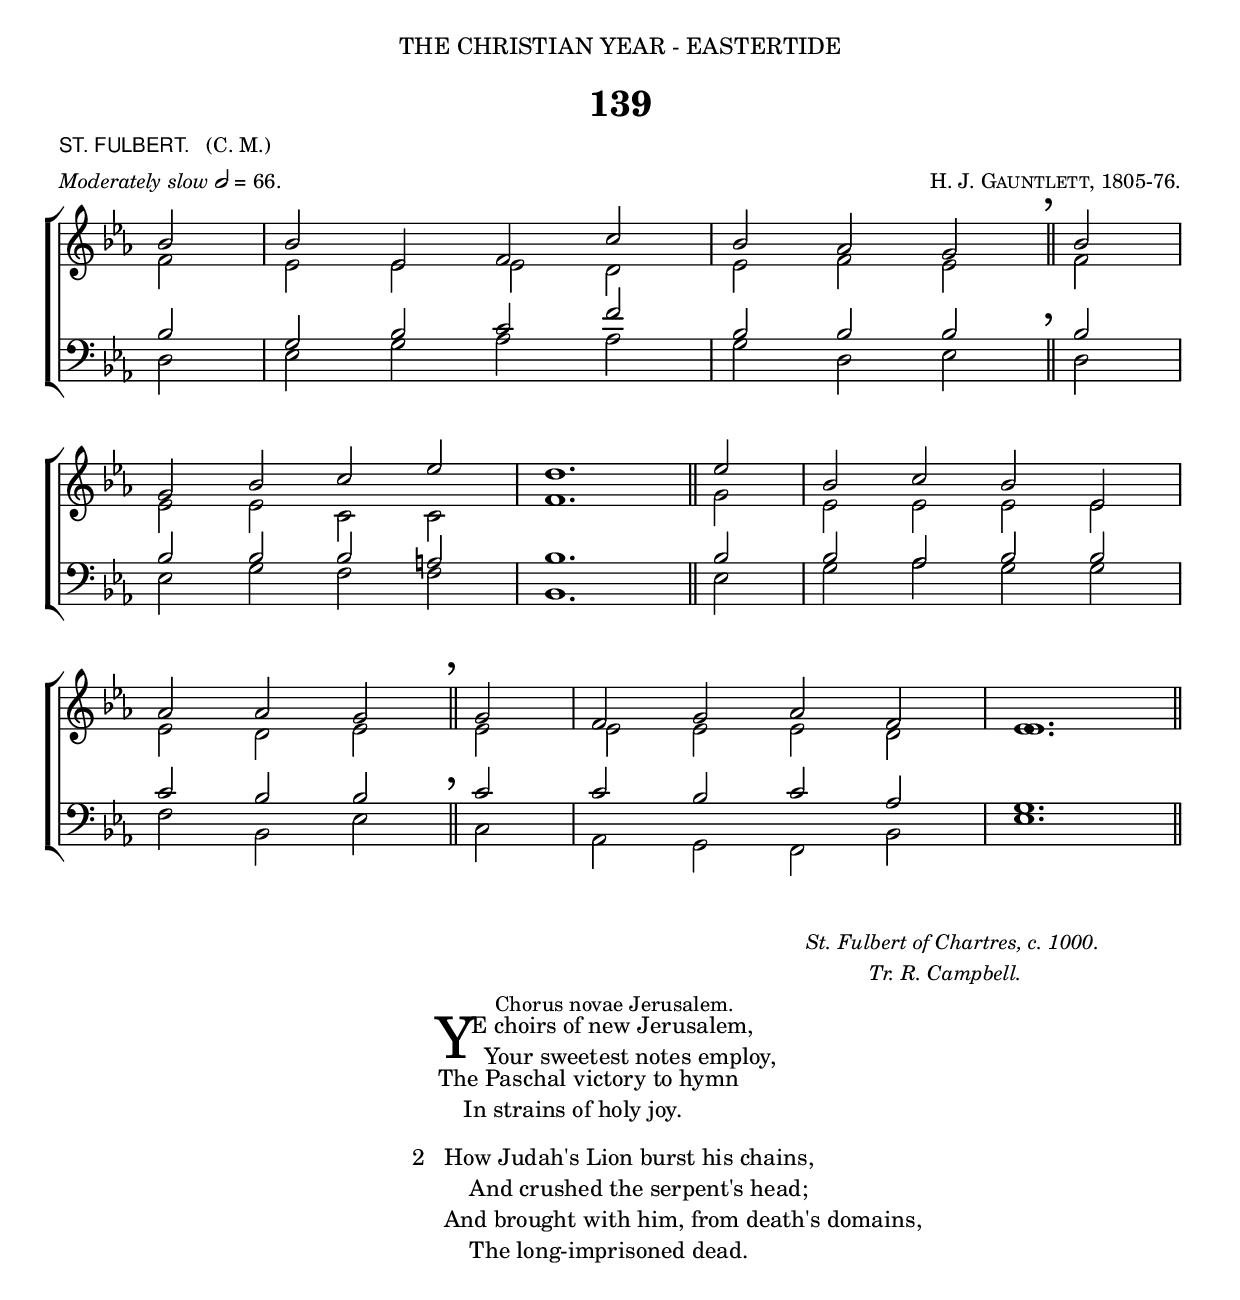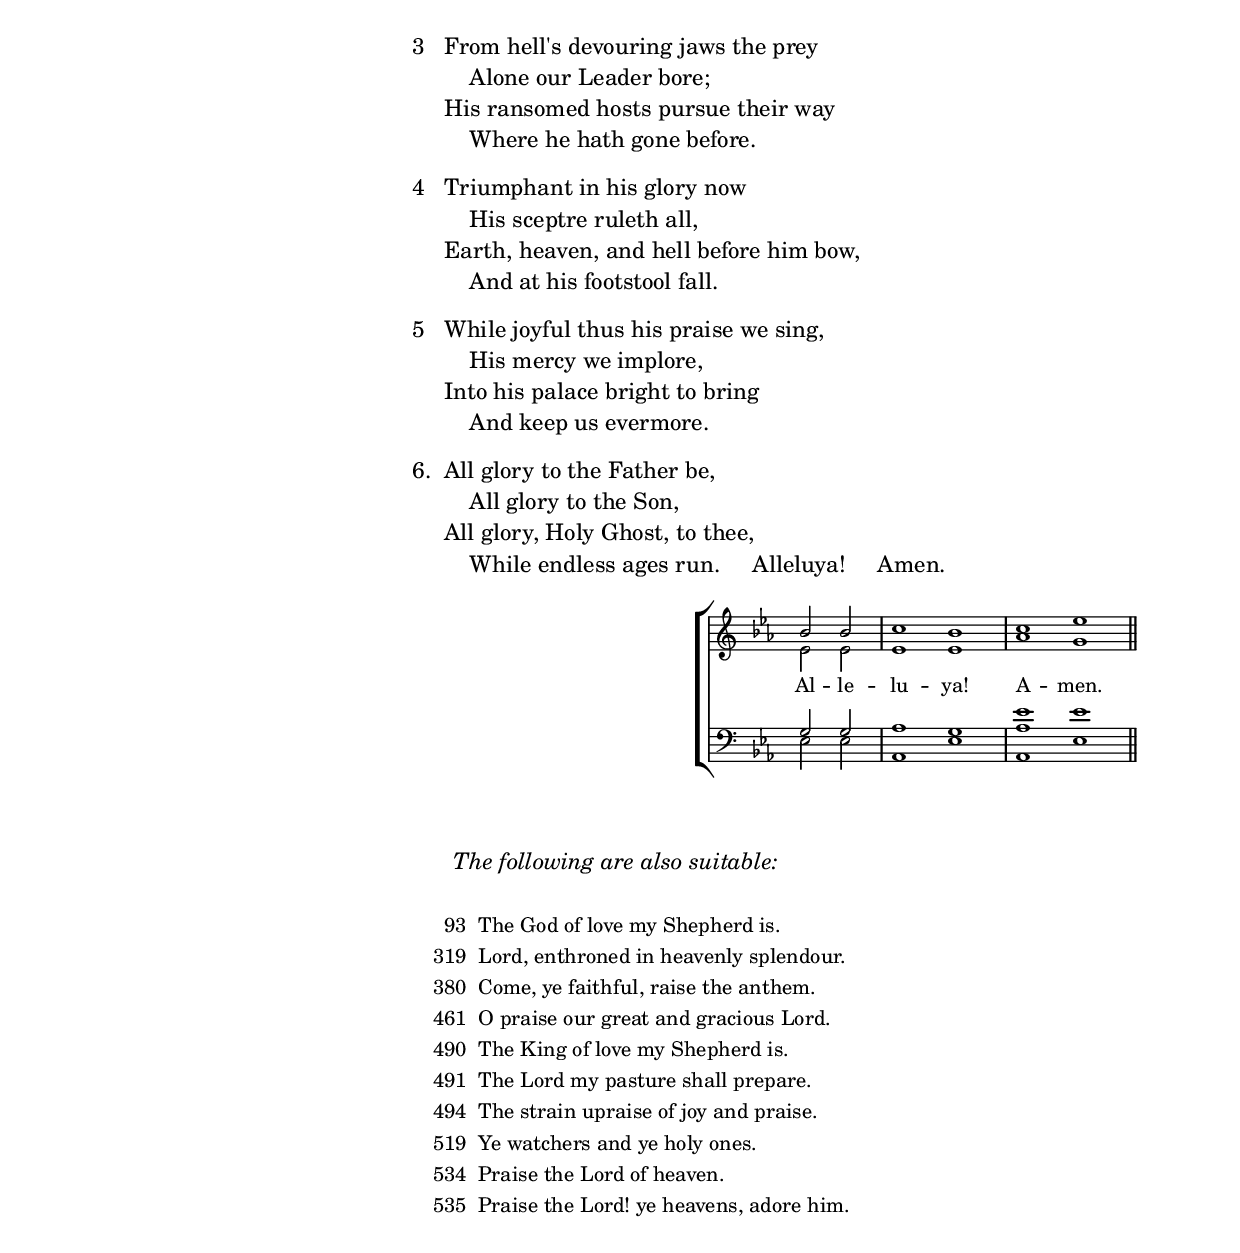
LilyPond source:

%%%% 226.png
%%%% Hymn 139 St. Fulbert. Ye Choirs of new Jerusalem
%%%% Rev 2.

\version "2.10"

\header {
  dedication = \markup { \center-align { "THE CHRISTIAN YEAR - EASTERTIDE"
	\hspace #0.1 }}	
	
	title = "139"  
  
  poet = \markup { \small {  \line { \sans { \smallCaps "ST. FULBERT."} \hspace #1 \roman {"(C. M.)"}} }}
  
  meter = \markup { \small { \italic {Moderately slow} \general-align #Y #DOWN \note #"2" #0.5 = 66.} }
  
  arranger = \markup { \small \smallCaps "H. J. Gauntlett, 1805-76." }
  
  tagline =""
}

%%%%%%%%%%%%%%%%%%%%%%%%%%% Macros
	      
%%% merge. Macro to pull note slightly leftwards.  Used to produce those partially merged wholenotes 
merge = \once \override NoteColumn #'force-hshift = #-0.01

%%% generates the breathmarks
breathmark = { \override Score.RehearsalMark #'break-visibility = #begin-of-line-invisible
	\override Score.RehearsalMark #'Y-offset = #'4.0
	\override Score.RehearsalMark #'X-offset = #'-0.5
	\mark \markup {\fontsize #4 ","}
}

%%%%%%%%%%%%%%%%%%%%%%%%%%% End of macro definitions

%%% SATB voices

global = {
  \time 4/2
  \key ees \major
  \set Staff.midiInstrument = "church organ"
}

soprano = \relative c' {  
  \partial 2 bes'2 | bes ees, f c' | bes aes g \breathmark \bar "||" bes | \break
  g bes c ees | d1. \bar "||" ees2 | bes c bes ees, | \break
  aes aes g \breathmark \bar "||" g | f g aes f | ees1. \bar "||"
} 
   
alto = \relative c' {  
  f2 | ees ees ees d | ees f ees \bar "||" f | \break
  ees ees c c | f1. \bar "||" g2 | ees ees ees ees |
  ees d ees \bar "||" ees | ees ees ees d | \merge ees1. \bar "||"
}

tenor = \relative c {\clef bass 
  bes'2 | g bes c f | bes, bes bes \bar "||" bes | \break
  bes bes bes a | bes1. \bar "||" bes2 | bes aes bes bes | \break
  c bes bes \bar "||" c | c bes c aes | g1. \bar "||"
}

bass = \relative c {\clef bass 
  d2 | ees g aes aes | g d ees \bar "||" d | \break
  ees g f f | bes,1. \bar "||" ees2 | g aes g g | \break
  f bes, ees \bar "||" c | aes g f bes | ees1. \bar "||"
}

#(ly:set-option 'point-and-click #f)

\paper {
  #(set-paper-size "a4")
%  annotate-spacing = ##t
  print-page-number = ##f
  ragged-last-bottom = ##t
  ragged-bottom = ##t
}

\book{

%%% Score block	

\score{
\new ChoirStaff	
<<
	\context Staff = upper << 
	\context Voice = sopranos { \voiceOne \global \soprano }
	\context Voice = altos    { \voiceTwo \global \alto }
	                      >>
	\context Staff = lower <<
	\context Voice = tenors { \voiceOne \global \tenor }
	\context Voice = basses { \voiceTwo \global \bass }
			        >>
>>
\layout {
		indent=0
		\context { \Score \remove "Bar_number_engraver" }
		\context { \Staff \remove "Time_signature_engraver" }
		\context { \Score \remove "Mark_engraver"  }
                \context { \Staff \consists "Mark_engraver"  }
	} %% close layout

%%% Hymn Midi	

\midi { \context { \Score tempoWholesPerMinute = #(ly:make-moment 66 2)}} 
		
} %%% Score bracket


%%% Lyrics titles

\markup { \column {
	\line { \small { \hspace #72 \italic "St. Fulbert of Chartres, c. 1000." }}
	\line { \small { \hspace #78 \italic "Tr. R. Campbell." }}
	\line { \small { \hspace #42 "Chorus novae Jerusalem." }}
} }

%%% Main lyric block

\markup { \hspace #34 %%add space as necc. to center the column
          \column { %%% one super column for the entire block of lyrics
	                 \column { %%verse 1 is a column of 2 lines  
	                  \line { \hspace #2.2 \column { \lower #2.4 \fontsize #8 "Y" }   %%Drop Cap goes here
				  \hspace #-1.0    %% adjust this if other letters are too far from Drop Cap
				  \column  { \raise #0.0 "E choirs of new Jerusalem,"
			                                "  Your sweetest notes employ," } }  
	                  \line {  \hspace #2.5  %%adjust hspace until this line left edge is flush with Drop Cap
				   \lower  #1.56  %%adjust this until the line spacing looks right
				   \column {   
					   "The Paschal victory to hymn"
					   "    In strains of holy joy."
					   "      " %%% extra spacing between verses
			  		}} 
			         } %%% finish verse 1	
           		\line { "2  "
			   \column {	     
				   "How Judah's Lion burst his chains,"
				   "    And crushed the serpent's head;"
				   "And brought with him, from death's domains,"
				   "    The long-imprisoned dead."
			}} 
	  } %%% end supercolumn
}	  
			
%%%fake score block to occupy space and force a pagebreak.  Can't think of a better way of doing this.
\score{
        {s4 }
\header { breakbefore = ##f piece = ##f opus = ##f tagline = ##f }
\layout{        
        \context { \Staff
                \remove Time_signature_engraver
                \remove Key_engraver
                \remove Clef_engraver
                \remove Staff_symbol_engraver
}}}
			

%%% second page
%%% continuation of  lyrics

\markup { \hspace #34   %%add space as necc. to center the column
          \column { 
			\hspace #1 
           		\line { "3  "
			   \column {	     
				   "From hell's devouring jaws the prey"
				   "    Alone our Leader bore;"
				   "His ransomed hosts pursue their way"
				   "    Where he hath gone before."
				   "      " %%% extra spacing between verses
			}}
           		\line { "4  "
			   \column {	     
				   "Triumphant in his glory now"
				   "    His sceptre ruleth all,"
				   "Earth, heaven, and hell before him bow,"
				   "    And at his footstool fall."
				   "      " %%% extra spacing between verses
			}}
           		\line { "5  "
			   \column {	     
				   "While joyful thus his praise we sing,"
				   "    His mercy we implore,"
				   "Into his palace bright to bring"
				   "    And keep us evermore."
				   "      " %%% extra spacing between verses
			}}
           		\line {"6. "
			  \column {	     
				  "All glory to the Father be,"
				  "    All glory to the Son,"
				  "All glory, Holy Ghost, to thee,"
				  "    While endless ages run.     Alleluya!     Amen."
			}}
	  }
} %%% lyric markup bracket

%%% Amen score block
\score{
  \new ChoirStaff
   <<
        \context Staff = upper \with { fontSize = #-3  \override StaffSymbol #'staff-space = #(magstep -2) }  
	                      << 
	\context Voice = "sopranos" { \relative c' { \clef treble \global \voiceOne bes'2 bes2 \bar "|" c1 bes1 \bar "|" c1 ees1 \bar "||" }}
	\context Voice = "altos"    { \relative c' { \clef treble \global \voiceTwo ees2 ees2 \bar "|" ees1 ees1 \bar "|" aes1 g1 \bar "||" }}
	                      >>
			  
	\context Lyrics \lyricsto "altos" {\override LyricText #'font-size = #-1  Al -- le -- lu -- ya! A -- men. }
	
	\context Staff = lower \with { fontSize = #-3  \override StaffSymbol #'staff-space = #(magstep -2) }  
	                       << 
	\context Voice = "tenors" { \relative c { \clef bass \global \voiceThree g'2 g2 \bar "|" aes1 g1 \bar "|" <aes ees'>1 ees'1  \bar "||" }}
	\context Voice = "basses" { \relative c { \clef bass \global \voiceFour  ees2 ees2 \bar "|" aes,1 ees'1 \bar "|" aes,1 ees'1 \bar "||" }}
			        >> 
  >>			      
\header { breakbefore = ##f piece = " " opus = " " }

\layout { 
      \context { \Score timing = ##f }
	ragged-right = ##t
	indent = 11\cm
	\context { \Staff \remove Time_signature_engraver }

       } %% close layout

%%% Amen Midi

\midi { \context { \Score tempoWholesPerMinute = #(ly:make-moment 66 2) }} 

}


%%% alternative hymns also suitable

\markup {\hspace #36 \column {
	\line{ \hspace #2 \italic "The following are also suitable:"}
	\hspace #0.1 
	\small {
	"  93  The God of love my Shepherd is."
	"319  Lord, enthroned in heavenly splendour."
	"380  Come, ye faithful, raise the anthem."
	"461  O praise our great and gracious Lord."
	"490  The King of love my Shepherd is."
	"491  The Lord my pasture shall prepare."
	"494  The strain upraise of joy and praise."
	"519  Ye watchers and ye holy ones."
	"534  Praise the Lord of heaven."
	"535  Praise the Lord! ye heavens, adore him." 
	
	}
}} 


} %%% book bracket
